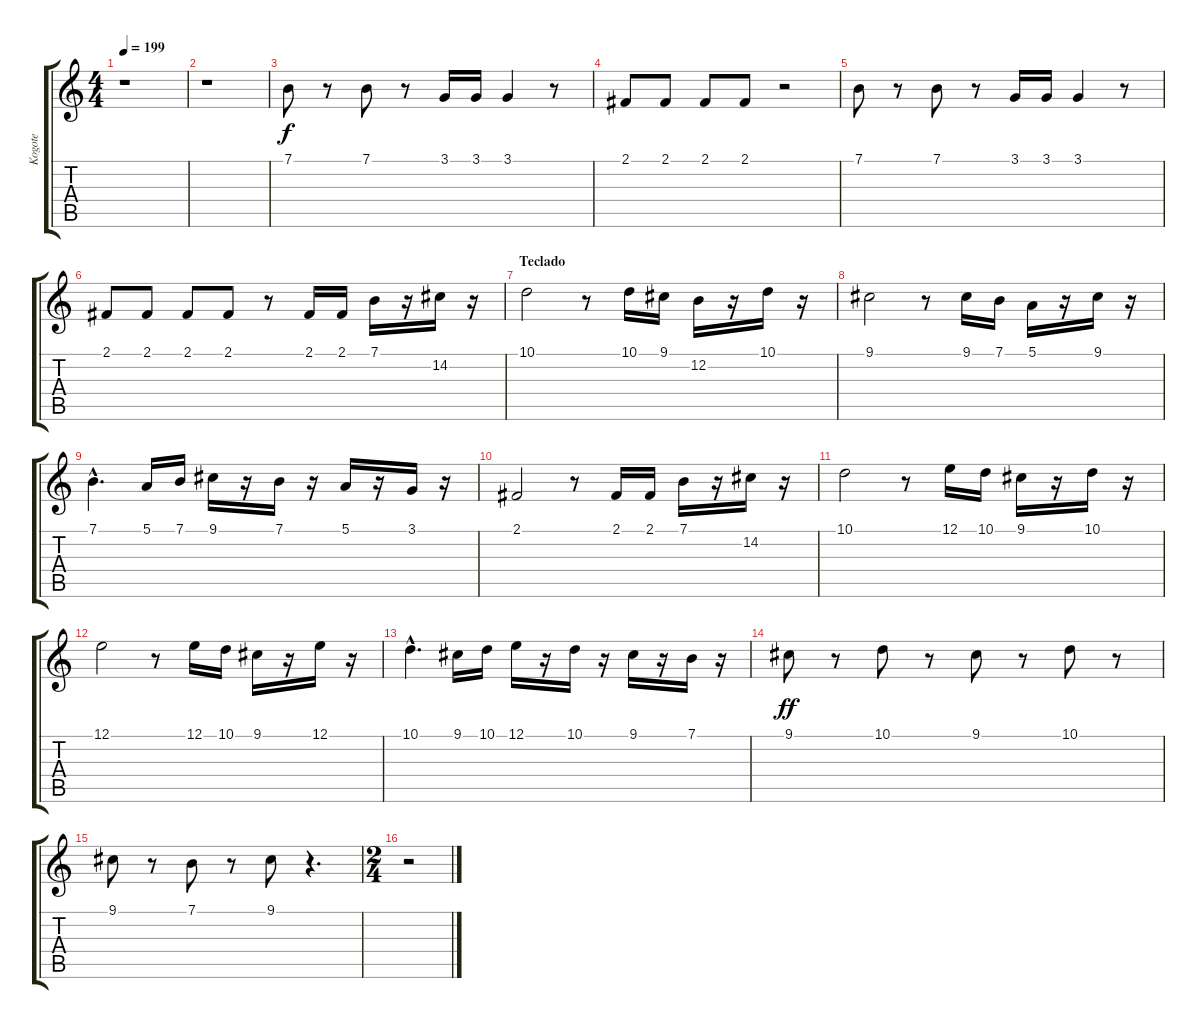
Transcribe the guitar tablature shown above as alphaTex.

\track ("Kogote" "Kogote") {instrument trumpet}
\staff {score tabs}
\tuning (E4 B3 G3 D3 A2 E2) {hide}
\ts (4 4)
\tempo 199
\clef g2
\ks c
r.1{dy f} |
r.1 |
7.1.8 r.8 7.1.8 r.8 3.1.16 3.1.16 3.1.4 r.8 |
2.1.8 2.1.8 2.1.8 2.1.8 r.2 |
7.1.8 r.8 7.1.8 r.8 3.1.16 3.1.16 3.1.4 r.8 |
2.1.8 2.1.8 2.1.8 2.1.8 r.8 2.1.16 2.1.16 7.1.16 r.16 14.2.16 r.16 |
\section ("" "Teclado")
10.1.2 r.8 10.1.16 9.1.16 12.2.16 r.16 10.1.16 r.16 |
9.1.2 r.8 9.1.16 7.1.16 5.1.16 r.16 9.1.16 r.16 |
7.1{hac}.4{d} 5.1.16 7.1.16 9.1.16 r.16 7.1.16 r.16 5.1.16 r.16 3.1.16 r.16 |
2.1.2 r.8 2.1.16 2.1.16 7.1.16 r.16 14.2.16 r.16 |
10.1.2 r.8 12.1.16 10.1.16 9.1.16 r.16 10.1.16 r.16 |
12.1.2 r.8 12.1.16 10.1.16 9.1.16 r.16 12.1.16 r.16 |
10.1{hac}.4{d} 9.1.16 10.1.16 12.1.16 r.16 10.1.16 r.16 9.1.16 r.16 7.1.16 r.16 |
9.1.8{dy ff} r.8 10.1.8 r.8 9.1.8 r.8 10.1.8 r.8 |
9.1.8 r.8 7.1.8 r.8 9.1.8 r.4{d} |
\ts (2 4)
r.2
